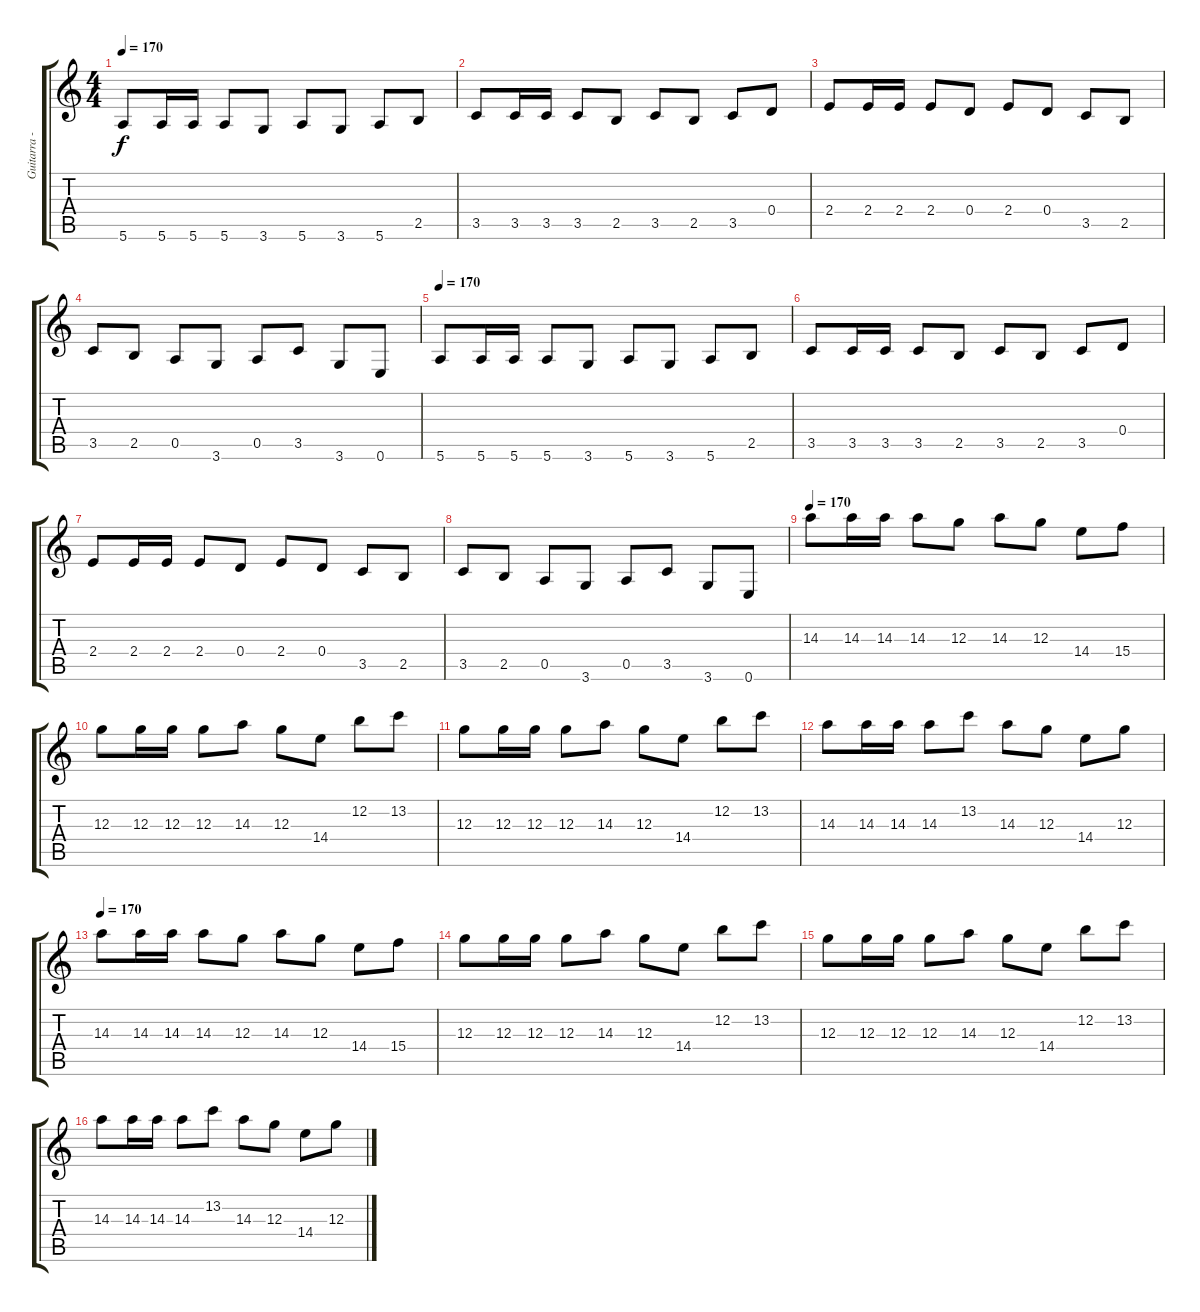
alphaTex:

\track ("Guitarra - Alberto" "Guitarra -") {mute instrument distortionguitar}
\staff {score tabs}
\tuning (E4 B3 G3 D3 A2 E2) {hide}
\ts (4 4)
\tempo 170
\clef g2
\ks c
5.6.8{dy f} 5.6.16 5.6.16 5.6.8 3.6.8 5.6.8 3.6.8 5.6.8 2.5.8 |
3.5.8 3.5.16 3.5.16 3.5.8 2.5.8 3.5.8 2.5.8 3.5.8 0.4.8 |
2.4.8 2.4.16 2.4.16 2.4.8 0.4.8 2.4.8 0.4.8 3.5.8 2.5.8 |
3.5.8 2.5.8 0.5.8 3.6.8 0.5.8 3.5.8 3.6.8 0.6.8 |
\tempo 170
5.6.8 5.6.16 5.6.16 5.6.8 3.6.8 5.6.8 3.6.8 5.6.8 2.5.8 |
3.5.8 3.5.16 3.5.16 3.5.8 2.5.8 3.5.8 2.5.8 3.5.8 0.4.8 |
2.4.8 2.4.16 2.4.16 2.4.8 0.4.8 2.4.8 0.4.8 3.5.8 2.5.8 |
3.5.8 2.5.8 0.5.8 3.6.8 0.5.8 3.5.8 3.6.8 0.6.8 |
\tempo 170
14.3.8 14.3.16 14.3.16 14.3.8 12.3.8 14.3.8 12.3.8 14.4.8 15.4.8 |
12.3.8 12.3.16 12.3.16 12.3.8 14.3.8 12.3.8 14.4.8 12.2.8 13.2.8 |
12.3.8 12.3.16 12.3.16 12.3.8 14.3.8 12.3.8 14.4.8 12.2.8 13.2.8 |
14.3.8 14.3.16 14.3.16 14.3.8 13.2.8 14.3.8 12.3.8 14.4.8 12.3.8 |
\tempo 170
14.3.8 14.3.16 14.3.16 14.3.8 12.3.8 14.3.8 12.3.8 14.4.8 15.4.8 |
12.3.8 12.3.16 12.3.16 12.3.8 14.3.8 12.3.8 14.4.8 12.2.8 13.2.8 |
12.3.8 12.3.16 12.3.16 12.3.8 14.3.8 12.3.8 14.4.8 12.2.8 13.2.8 |
14.3.8 14.3.16 14.3.16 14.3.8 13.2.8 14.3.8 12.3.8 14.4.8 12.3.8
